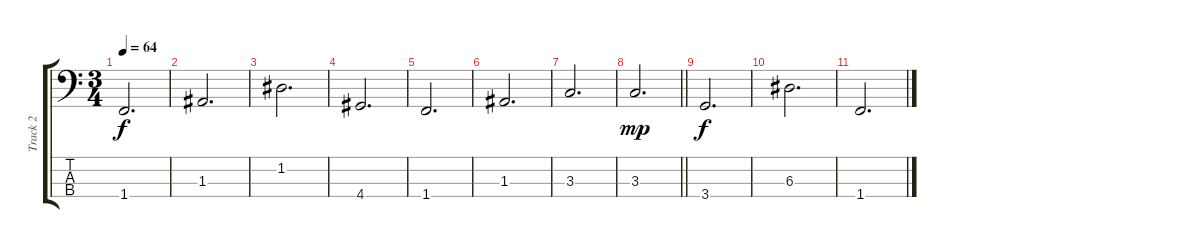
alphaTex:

\track ("Track 2" "Track 2") {instrument electricbassfinger}
\staff {score tabs}
\tuning (G2 D2 A1 E1) {hide}
\ts (3 4)
\tempo 64
\clef f4
\ks c
1.4.2{d dy f} |
1.3.2{d} |
1.2.2{d} |
4.4.2{d} |
1.4.2{d} |
1.3.2{d} |
3.3.2{d} |
\barLineRight lightlight
3.3.2{d dy mp} |
3.4.2{d dy f} |
6.3.2{d} |
1.4.2{d}
